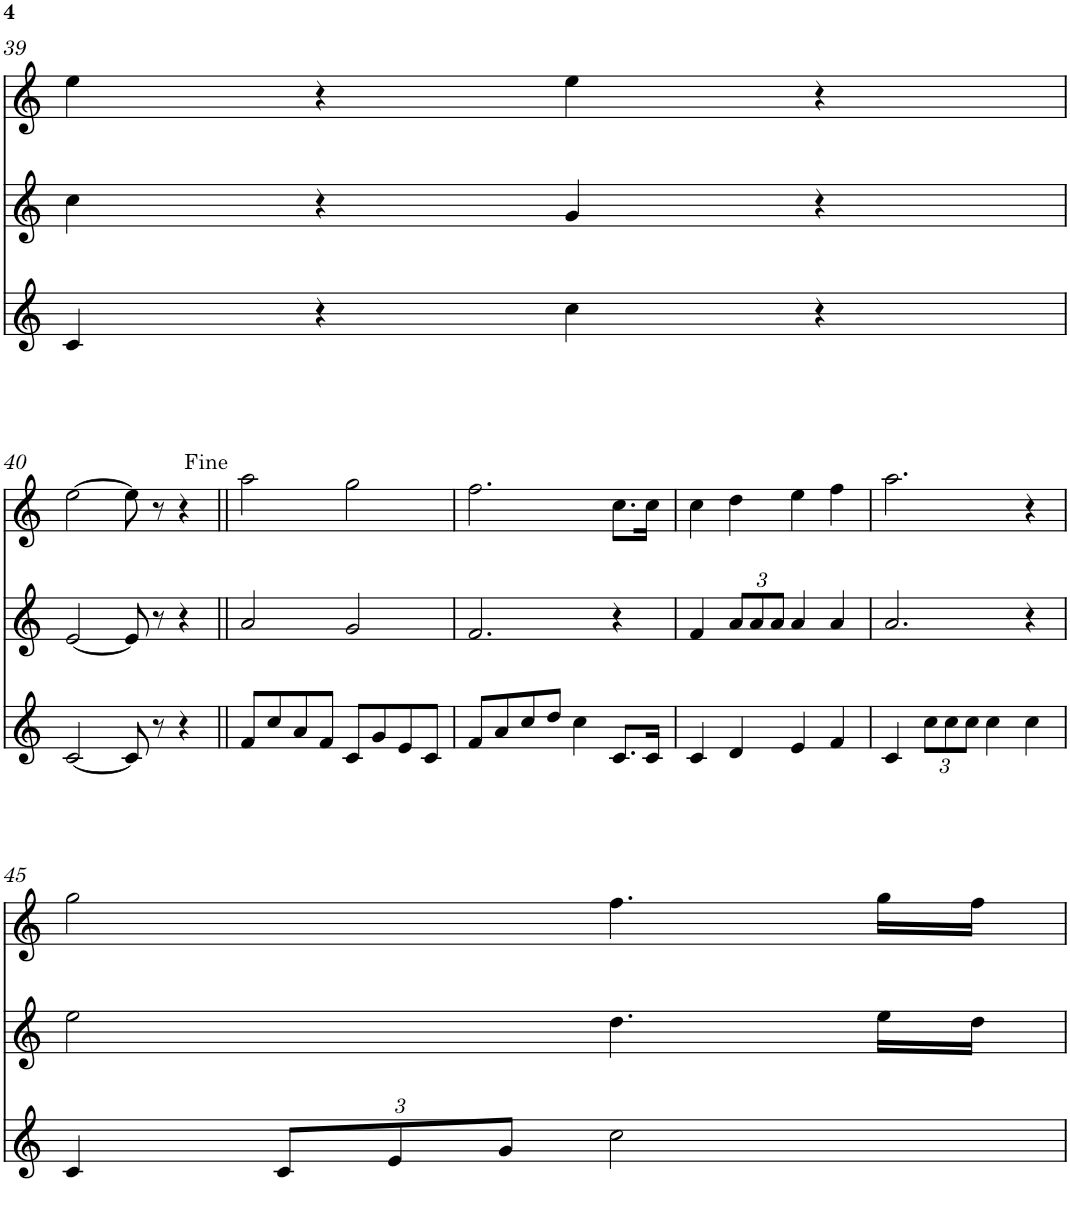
**kern	**kern	**kern
*part3	*part2	*part1
*staff3	*staff2	*staff1
*I"tarota	*I"gralla 2	*I"gralla 1
!!LO:PB:g=z
*clefG2	*clefG2	*clefG2
*k[]	*k[]	*k[]
*M4/4	*M4/4	*M4/4
=39	=39	=39
4c/	4cc\	4ee\
4r	4r	4r
4cc\	4g/	4ee\
4r	4r	4r
!!LO:LB:g=z
=40	=40	=40
[2c/	[2e/	[2ee\
8c/]	8e/]	8ee\]
8r	8r	8r
4r	4r	4r
=41||	=41||	=41||
8f/L	2a/	2aa\
8cc/	.	.
8a/	.	.
8f/J	.	.
8c/L	2g/	2gg\
8g/	.	.
8e/	.	.
8c/J	.	.
=42	=42	=42
8f/L	2.f/	2.ff\
8a/	.	.
8cc/	.	.
8dd/J	.	.
4cc\	.	.
8.c/L	4r	8.cc\L
16c/Jk	.	16cc\Jk
=43	=43	=43
4c/	4f/	4cc\
*	*Xbrackettup	*
4d/	12a/L	4dd\
.	12a/	.
.	12a/J	.
4e/	4a/	4ee\
4f/	4a/	4ff\
=44	=44	=44
4c/	2.a/	2.aa\
*Xbrackettup	*	*
12cc\L	.	.
12cc\	.	.
12cc\J	.	.
4cc\	.	.
4cc\	4r	4r
!!LO:LB:g=z
=45	=45	=45
4c/	2ee\	2gg\
12c/L	.	.
12e/	.	.
12g/J	.	.
2cc\	4.dd\	4.ff\
.	16ee\LL	16gg\LL
.	16dd\JJ	16ff\JJ
=	=	=
*-	*-	*-
